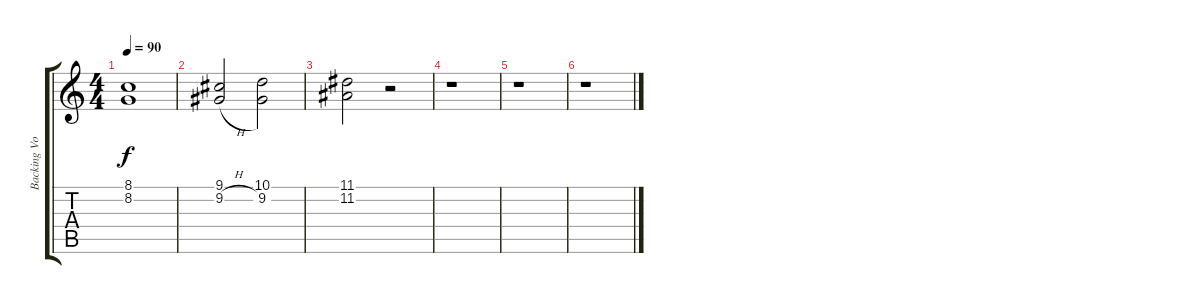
\track ("Backing Vocals" "Backing Vo") {instrument voiceoohs}
\staff {score tabs}
\tuning (E4 B3 G3 D3 A2 E2) {hide}
\ts (4 4)
\tempo 90
\clef g2
\ks c
(8.1 8.2).1{dy f} |
(9.1 9.2{h}).2 (10.1 9.2).2 |
(11.1 11.2).2 r.2 |
r.1 |
r.1 |
r.1
